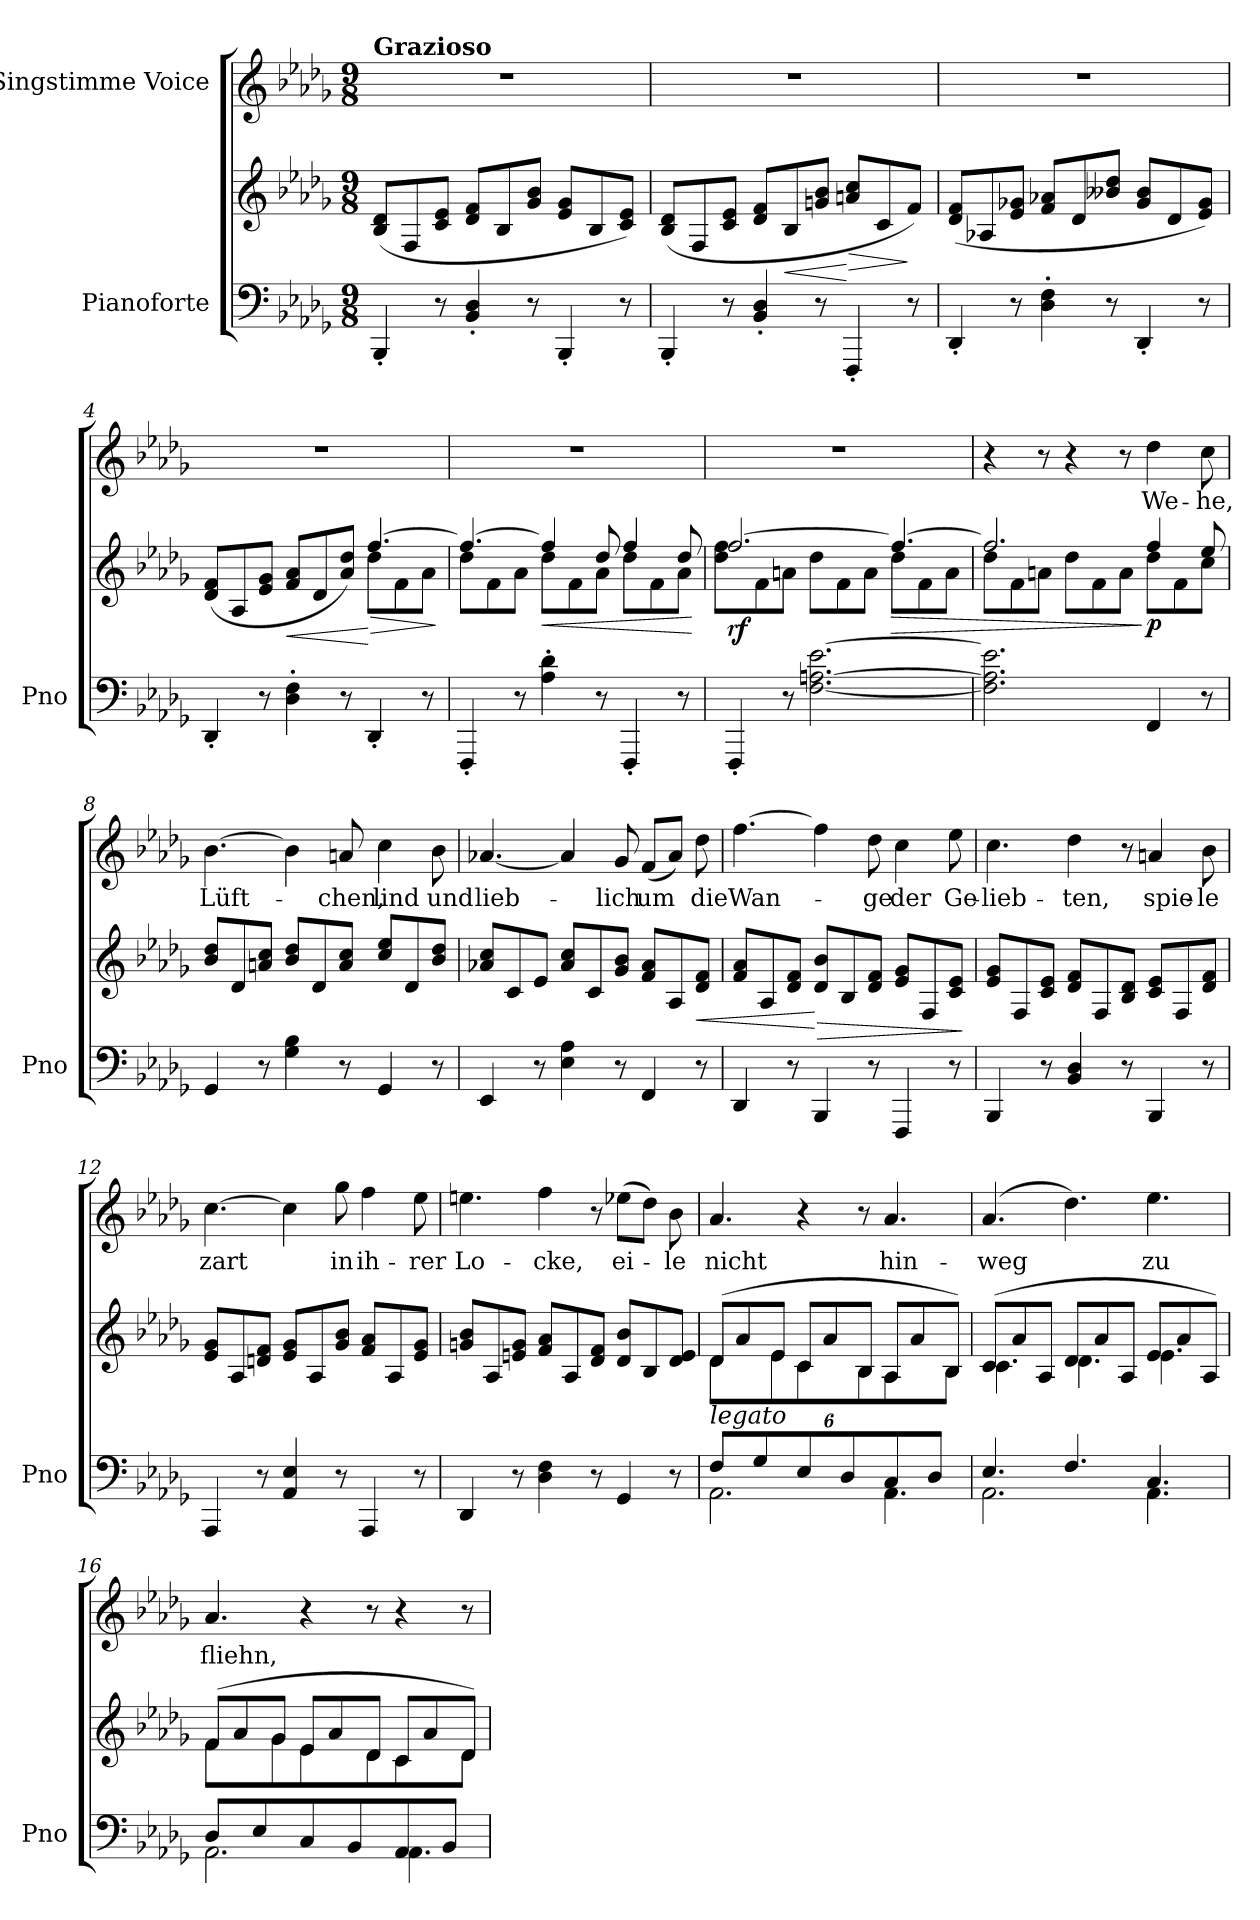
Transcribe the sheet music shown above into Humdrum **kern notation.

**kern	**kern	**dynam	**kern	**text
*part2	*part2	*part2	*part1	*part1
*staff3	*staff2	*staff2/3	*staff1	*staff1
*I"Pianoforte	*	*	*I"Singstimme Voice	*
*I'Pno	*	*	*	*
*clefF4	*clefG2	*	*clefG2	*
*k[b-e-a-d-g-]	*k[b-e-a-d-g-]	*	*k[b-e-a-d-g-]	*
*M9/8	*M9/8	*	*M9/8	*
=1	=1	=1	=1	=1
!	!	!	!LO:TX:a:B:t=Grazioso	!
!	!	!LO:DY:b	!	!
!	!	!LO:DY:n=1:b	!	!
4BBB-'/	(8B-/ 8d-/L	p other-dynamics	8%9r	.
.	8F/	.	.	.
8r	8c/ 8e-/J	.	.	.
4BB-/' 4D-/'	8d-/ 8f/L	.	.	.
.	8B-/	.	.	.
8r	8g-/ 8b-/J	.	.	.
4BBB-'/	8e-/ 8g-/L	.	.	.
.	8B-/	.	.	.
8r	8c/ 8e-/J)	.	.	.
=2	=2	=2	=2	=2
4BBB-'/	(8B-/ 8d-/L	.	8%9r	.
.	8F/	.	.	.
8r	8c/ 8e-/J	.	.	.
4BB-/' 4D-/'	8d-/ 8f/L	.	.	.
!	!	!LO:HP:b	!	!
.	8B-/	<	.	.
8r	8gn/ 8b-/J	.	.	.
!	!	!LO:HP:n=1:b	!	!
4FFF'/	8an/ 8cc/L	[ >	.	.
.	8c/	.	.	.
8r	8f/J)	]	.	.
!!LO:LB:g=z
=3	=3	=3	=3	=3
4DD-'/	(8d-/ 8f/L	.	8%9r	.
.	8A-X/	.	.	.
8r	8e-/ 8g-X/J	.	.	.
4D-\' 4F\'	8f/ 8a-X/L	.	.	.
.	8d-/	.	.	.
8r	8b--X/ 8dd-/J	.	.	.
4DD-'/	8g-/ 8b--/L	.	.	.
.	8d-/	.	.	.
8r	8e-/ 8g-/J)	.	.	.
!!LO:LB:g=z
=4	=4	=4	=4	=4
*	*^	*	*	*
4DD-'/	(<8d-/ 8f/L	2.ryy	.	8%9r	.
.	8A-/	.	.	.	.
8r	8e-/ 8g-/J	.	.	.	.
!	!	!	!LO:HP:b	!	!
4D-\' 4F\'	8f/ 8a-/L	.	<	.	.
.	8d-/	.	.	.	.
8r	8a-/ 8dd-/J)	.	.	.	.
!	!	!	!LO:HP:n=1:b	!	!
4DD-'/	[4.ff/	8dd-\L	[ >	.	.
.	.	8f\	.	.	.
8r	.	8a-\J	.	.	.
*	*v	*v	*	*	*
.	.	]	.	.
=5	=5	=5	=5	=5
*	*^	*	*	*
4FFF'/	4.ff/_	8dd-\L	.	8%9r	.
.	.	8f\	.	.	.
8r	.	8a-\J	.	.	.
!	!	!	!LO:HP:b	!	!
4A-\' 4d-\'	4ff/]	8dd-\L	<	.	.
.	.	8f\	.	.	.
8r	8dd-/	8a-\J	.	.	.
4FFF'/	4ff/	8dd-\L	.	.	.
.	.	8f\	.	.	.
8r	8dd-/	8a-\J	.	.	.
*	*v	*v	*	*	*
.	.	[	.	.
=6	=6	=6	=6	=6
*	*^	*	*	*
!	!	!	!LO:DY:b	!	!
4FFF'/	[2.ff/	8dd-\ 8ff\L	rf	8%9r	.
.	.	8f\	.	.	.
8r	.	8an\J	.	.	.
[2.F\ [2.An\ [2.e-\	.	8dd-\L	.	.	.
.	.	8f\	.	.	.
.	.	8a\J	.	.	.
!	!	!	!LO:HP:b	!	!
.	4.ff/_	8dd-\L	>	.	.
.	.	8f\	.	.	.
.	.	8a\J	.	.	.
!!LO:LB:g=z
=7	=7	=7	=7	=7	=7
2.F\] 2.A\] 2.e-\]	2.ff/]	8dd-\L	.	4r	.
.	.	8f\	.	.	.
.	.	8an\J	.	8r	.
.	.	8dd-\L	.	4r	.
.	.	8f\	.	.	.
.	.	8a\J	.	8r	.
!	!	!	!LO:DY:n=1:b	!	!LO:LY:b
4FF/	4ff/	8dd-\L	] p	4dd-\	We-
.	.	8f\	.	.	.
!	!	!	!	!	!LO:LY:b
8r	8ee-/	8cc\J	.	8cc\	-he,
!!LO:PB:g=z
=8	=8	=8	=8	=8	=8
!	!	!	!	!	!LO:LY:b
*	*v	*v	*	*	*
4GG-/	8b-/ 8dd-/L	.	[4.b-\	Lüft-
.	8d-/	.	.	.
8r	8an/ 8cc/J	.	.	.
4G-\ 4B-\	8b-/ 8dd-/L	.	4b-\]	.
.	8d-/	.	.	.
!	!	!	!	!LO:LY:b
8r	8a/ 8cc/J	.	8an/	-chen,
!	!	!	!	!LO:LY:b
4GG-/	8cc/ 8ee-/L	.	4cc\	lind
.	8d-/	.	.	.
!	!	!	!	!LO:LY:b
8r	8b-/ 8dd-/J	.	8b-\	und
=9	=9	=9	=9	=9
!	!	!	!	!LO:LY:b
4EE-/	8a-X/ 8cc/L	.	[4.a-X/	lieb-
.	8c/	.	.	.
8r	8e-/J	.	.	.
4E-\ 4A-\	8a-/ 8cc/L	.	4a-/]	.
.	8c/	.	.	.
!	!	!	!	!LO:LY:b
8r	8g-/ 8b-/J	.	8g-/	-lich
!	!	!	!	!LO:LY:b
4FF/	8f/ 8a-/L	.	(8f/L	um
.	8A-/	.	8a-/J)	.
!	!	!LO:HP:b	!	!LO:LY:b
8r	8d-/ 8f/J	<	8dd-\	die
=10	=10	=10	=10	=10
!	!	!	!	!LO:LY:b
4DD-/	8f/ 8a-/L	.	[4.ff\	Wan-
.	8A-/	.	.	.
8r	8d-/ 8f/J	.	.	.
!	!	!LO:HP:n=1:b	!	!
4BBB-/	8d-/ 8b-/L	[ >	4ff\]	.
.	8B-/	.	.	.
!	!	!	!	!LO:LY:b
8r	8d-/ 8f/J	.	8dd-\	-ge
!	!	!	!	!LO:LY:b
4FFF/	8e-/ 8g-/L	.	4cc\	der
.	8F/	.	.	.
!	!	!	!	!LO:LY:b
8r	8c/ 8e-/J	.	8ee-\	Ge-
.	.	]	.	.
!!LO:LB:g=z
=11	=11	=11	=11	=11
!	!	!	!	!LO:LY:b
4BBB-/	8e-/ 8g-/L	.	4.cc\	-lieb-
.	8F/	.	.	.
8r	8c/ 8e-/J	.	.	.
!	!	!	!	!LO:LY:b
4BB-/ 4D-/	8d-/ 8f/L	.	4dd-\	-ten,
.	8F/	.	.	.
8r	8B-/ 8d-/J	.	8r	.
!	!	!	!	!LO:LY:b
4BBB-/	8c/ 8e-/L	.	4an/	spie-
.	8F/	.	.	.
!	!	!	!	!LO:LY:b
8r	8d-/ 8f/J	.	8b-\	-le
!!LO:LB:g=z
=12	=12	=12	=12	=12
!	!	!	!	!LO:LY:b
4AAA-/	8e-/ 8g-/L	.	[4.cc\	zart
.	8A-/	.	.	.
8r	8dn/ 8f/J	.	.	.
4AA-/ 4E-/	8e-/ 8g-/L	.	4cc\]	.
.	8A-/	.	.	.
!	!	!	!	!LO:LY:b
8r	8g-/ 8b-/J	.	8gg-\	in
!	!	!	!	!LO:LY:b
4AAA-/	8f/ 8a-/L	.	4ff\	ih-
.	8A-/	.	.	.
!	!	!	!	!LO:LY:b
8r	8e-/ 8g-/J	.	8ee-\	-rer
=13	=13	=13	=13	=13
!	!	!	!	!LO:LY:b
4DD-/	8gn/ 8b-/L	.	4.een\	Lo-
.	8A-/	.	.	.
8r	8en/ 8g/J	.	.	.
!	!	!	!	!LO:LY:b
4D-\ 4F\	8f/ 8a-/L	.	4ff\	-cke,
.	8A-/	.	.	.
8r	8d-/ 8f/J	.	8r	.
!	!	!	!	!LO:LY:b
4GG-/	8d-/ 8b-/L	.	(8ee-X\L	ei-
.	8B-/	.	8dd-\J)	.
!	!	!	!	!LO:LY:b
8r	8d-/ 8e/J	.	8b-\	-le
=14	=14	=14	=14	=14
*^	*^	*	*	*
!	!	!LO:TX:b:i:t=legato	!	!	!	!
!	!	!	!	!	!	!LO:LY:b
16%3F/L	2.AA-\	(8d-/L	8d-\L	.	4.a-/	nicht
.	.	8a-/	8ryy	.	.	.
16%3G-/	.	.	.	.	.	.
.	.	8e-/J	8e-\	.	.	.
16%3E-/	.	8c/L	8c\	.	4r	.
.	.	8a-/	8ryy	.	.	.
16%3D-/	.	.	.	.	.	.
.	.	8B-/J	8B-\	.	8r	.
!	!	!	!	!	!	!LO:LY:b
16%3C/	4.AA-\	8A-/L	8A-\	.	4.a-/	hin-
.	.	8a-/	8ryy	.	.	.
16%3D-/J	.	.	.	.	.	.
.	.	8B-/J)	8B-\J	.	.	.
!!LO:LB:g=z
=15	=15	=15	=15	=15	=15	=15
!	!	!LO:N:head=solid	!	!	!	!LO:LY:b
4.E-/	2.AA-\	(8c/L	4.c\	.	(4.a-/	-weg
.	.	8a-/	.	.	.	.
.	.	8A-/J	.	.	.	.
!	!	!LO:N:head=solid	!	!	!	!
4.F/	.	8d-/L	4.d-\	.	4.dd-\)	.
.	.	8a-/	.	.	.	.
.	.	8A-/J	.	.	.	.
!	!	!LO:N:head=solid	!	!	!	!LO:LY:b
4.C/	4.AA-\	8e-/L	4.e-\	.	4.ee-\	zu
.	.	8a-/	.	.	.	.
.	.	8A-/J)	.	.	.	.
!!LO:PB:g=z
=16	=16	=16	=16	=16	=16	=16
*Xtuplet	*	*	*	*	*	*
!	!	!	!	!	!	!LO:LY:b
16%3D-/L	2.AA-\	(8f/L	8f\L	.	4.a-/	fliehn,
.	.	8a-/	8ryy	.	.	.
16%3E-/	.	.	.	.	.	.
.	.	8g-/J	8g-\	.	.	.
16%3C/	.	8e-/L	8e-\	.	4r	.
.	.	8a-/	8ryy	.	.	.
16%3BB-/	.	.	.	.	.	.
.	.	8d-/J	8d-\	.	8r	.
!LO:N:head=solid	!	!	!	!	!	!
16%3AA-/	4.AA-\	8c/L	8c\	.	4r	.
.	.	8a-/	8ryy	.	.	.
16%3BB-/J	.	.	.	.	.	.
.	.	8d-/J)	8d-\J	.	8r	.
*v	*v	*	*	*	*	*
*	*v	*v	*	*	*
=	=	=	=	=
*-	*-	*-	*-	*-
